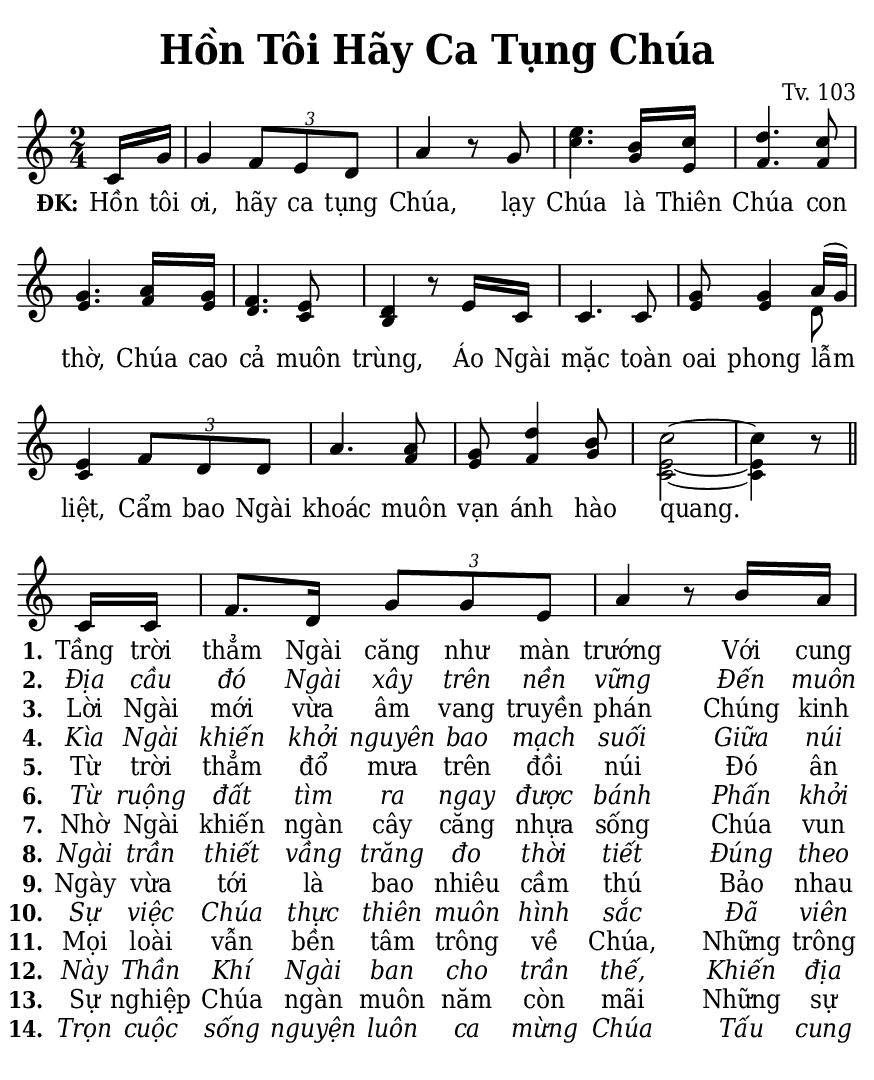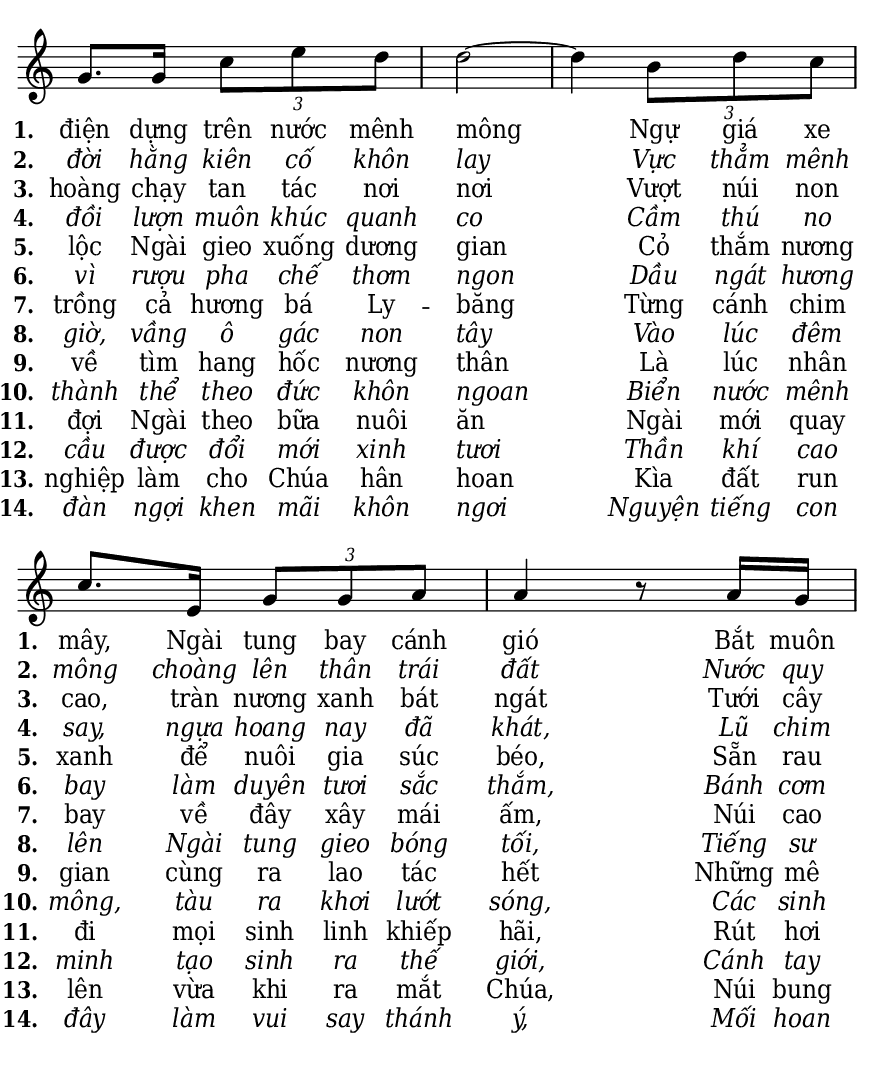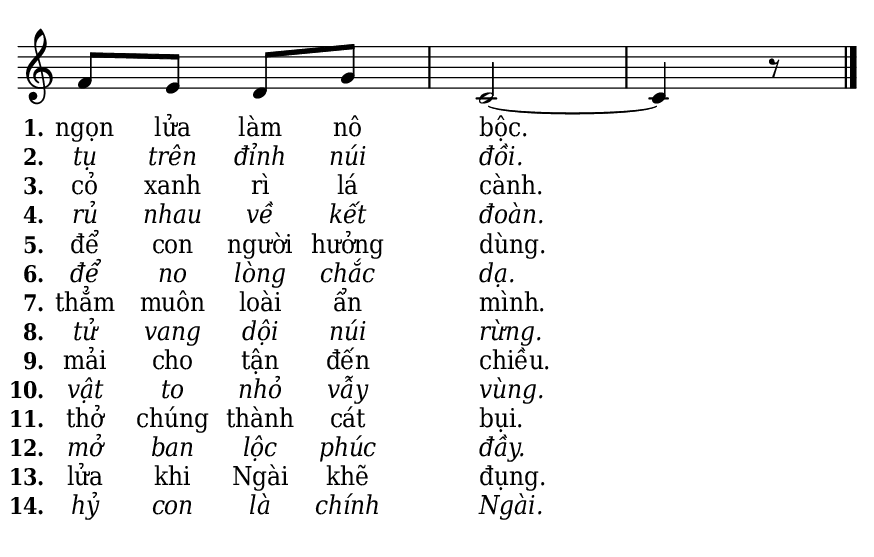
% Cài đặt chung\
\version "2.22.1"
\include "english.ly"

\header {
  title = \markup { \fontsize #1 "Hồn Tôi Hãy Ca Tụng Chúa" }
  composer = "Tv. 103"
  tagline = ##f
}

% mã nguồn cho những chức năng chưa hỗ trợ trong phiên bản lilypond hiện tại
% cung cấp bởi cộng đồng lilypond khi gửi email đến lilypond-user@gnu.org
% Đổi kích thước nốt cho bè phụ
notBePhu =
#(define-music-function (font-size music) (number? ly:music?)
   (for-some-music
     (lambda (m)
       (if (music-is-of-type? m 'rhythmic-event)
           (begin
             (set! (ly:music-property m 'tweaks)
                   (cons `(font-size . ,font-size)
                         (ly:music-property m 'tweaks)))
             #t)
           #f))
     music)
   music)

% in số phiên khúc trên mỗi dòng
#(define (add-grob-definition grob-name grob-entry)
     (set! all-grob-descriptions
           (cons ((@@ (lily) completize-grob-entry)
                  (cons grob-name grob-entry))
                 all-grob-descriptions)))

#(add-grob-definition
    'StanzaNumberSpanner
    `((direction . ,LEFT)
      (font-series . bold)
      (padding . 1.0)
      (side-axis . ,X)
      (stencil . ,ly:text-interface::print)
      (X-offset . ,ly:side-position-interface::x-aligned-side)
      (Y-extent . ,grob::always-Y-extent-from-stencil)
      (meta . ((class . Spanner)
               (interfaces . (font-interface
                              side-position-interface
                              stanza-number-interface
                              text-interface))))))

\layout {
    \context {
      \Global
      \grobdescriptions #all-grob-descriptions
    }
    \context {
      \Score
      \remove Stanza_number_align_engraver
      \consists
        #(lambda (context)
           (let ((texts '())
                 (syllables '()))
             (make-engraver
              (acknowledgers
               ((stanza-number-interface engraver grob source-engraver)
                  (set! texts (cons grob texts)))
               ((lyric-syllable-interface engraver grob source-engraver)
                  (set! syllables (cons grob syllables))))
              ((stop-translation-timestep engraver)
                 (for-each
                  (lambda (text)
                    (for-each
                     (lambda (syllable)
                       (ly:pointer-group-interface::add-grob
                        text
                        'side-support-elements
                        syllable))
                     syllables))
                  texts)
                 (set! syllables '())))))
    }
    \context {
      \Lyrics
      \remove Stanza_number_engraver
      \consists
        #(lambda (context)
           (let ((text #f)
                 (last-stanza #f))
             (make-engraver
              ((process-music engraver)
                 (let ((stanza (ly:context-property context 'stanza #f)))
                   (if (and stanza (not (equal? stanza last-stanza)))
                       (let ((column (ly:context-property context
'currentCommandColumn)))
                         (set! last-stanza stanza)
                         (if text
                             (ly:spanner-set-bound! text RIGHT column))
                         (set! text (ly:engraver-make-grob engraver
'StanzaNumberSpanner '()))
                         (ly:grob-set-property! text 'text stanza)
                         (ly:spanner-set-bound! text LEFT column)))))
              ((finalize engraver)
                 (if text
                     (let ((column (ly:context-property context
'currentCommandColumn)))
                       (ly:spanner-set-bound! text RIGHT column)))))))
      \override StanzaNumberSpanner.horizon-padding = 10000
    }
}

stanzaReminderOff =
  \temporary \override StanzaNumberSpanner.after-line-breaking =
     #(lambda (grob)
        ;; Can be replaced with (not (first-broken-spanner? grob)) in 2.23.
        (if (let ((siblings (ly:spanner-broken-into (ly:grob-original grob))))
              (and (pair? siblings)
                   (not (eq? grob (car siblings)))))
            (ly:grob-suicide! grob)))

stanzaReminderOn = \undo \stanzaReminderOff
% kết thúc mã nguồn

% Nhạc phiên khúc
nhacPhienKhucSop = \relative c' {
  \autoPageBreaksOff
  \partial 8 c16 g' |
  g4 \tuplet 3/2 { f8 e d } |
  a'4 r8 g 
  e'4. b16 c |
  d4. c8 |
  g4. a16 g |
  f4. e8 |
  d4 r8 e16 c |
  c4. c8 |
  g' g4 a16 (g) |
  e4 \tuplet 3/2 { f8 d d } |
  a'4. a8 |
  g d'4 b8 |
  \stemDown c2 ~ |
  c4 r8 \bar "||" \break
  \stemNeutral
  
  c,16 c |
  f8. d16 \tuplet 3/2 { g8 g e } |
  a4 r8 b16 a |
  
  \pageBreak
  
  g8. g16 \tuplet 3/2 { c8 e d } |
  d2 ~ |
  d4 \tuplet 3/2 { b8 d c } |
  %\pageBreak
  c8. e,16 \tuplet 3/2 { g8 g a } |
  a4 r8 a16 g |
  
  \pageBreak
  
  f8 e d g |
  c,2 ~ |
  c4 r8 \bar "|."
}

nhacPhienKhucAlto = \relative c' {
  c16 g' |
  g4 \tuplet 3/2 { f8 e d } |
  a'4 r8 g |
  c4. g16 e |
  f4. f8 |
  e4. f16 e |
  d4. c8 |
  b4 r8 e16 c |
  c4. c8 |
  e e4 d8 |
  c4 \tuplet 3/2 { f8 d d } |
  a'4. f8 |
  e f4 g8 |
  <e c>2 ~ |
  <e c>4 r8
}

% Lời phiên khúc
loiPhienKhucSop = \lyrics {
  \stanzaReminderOff
  \set stanza = "ĐK:"
  Hồn tôi ơi, hãy ca tụng Chúa,
  lạy Chúa là Thiên Chúa con thờ,
  Chúa cao cả muôn trùng,
  Áo Ngài mặc toàn oai phong lẫm liệt,
  Cẩm bao Ngài khoác muôn vạn ánh hào quang.
  \stanzaReminderOn
  <<
    {
      \set stanza = "1."
      Tầng trời thẳm Ngài căng như màn trướng
      Với cung điện dựng trên nước mênh mông
      Ngự giá xe mây, Ngài tung bay cánh gió
      Bắt muôn ngọn lửa làm nô bộc.
    }
    \new Lyrics {
	    \set associatedVoice = "beSop"
	    \set stanza = "2."
      \override Lyrics.LyricText.font-shape = #'italic
	    Địa cầu đó Ngài xây trên nền vững
	    Đến muôn đời hằng kiên cố khôn lay
	    Vực thẳm mênh mông choàng lên thân trái đất
	    Nước quy tụ trên đỉnh núi đồi.
    }
    \new Lyrics {
	    \set associatedVoice = "beSop"
	    \set stanza = "3."
	    Lời Ngài mới vừa âm vang truyền phán
	    Chúng kinh hoàng chạy tan tác nơi nơi
	    Vượt núi non cao, tràn nương xanh bát ngát
	    Tưới cây cỏ xanh rì lá cành.
    }
    \new Lyrics {
	    \set associatedVoice = "beSop"
	    \set stanza = "4."
      \override Lyrics.LyricText.font-shape = #'italic
	    Kìa Ngài khiến khởi nguyên bao mạch suối
	    Giữa núi đồi lượn muôn khúc quanh co
	    Cầm thú no say, ngựa hoang nay đã khát,
	    Lũ chim rủ nhau về kết đoàn.
    }
    \new Lyrics {
	    \set associatedVoice = "beSop"
	    \set stanza = "5."
	    Từ trời thẳm đổ mưa trên đồi núi
	    Đó ân lộc Ngài gieo xuống dương gian
	    Cỏ thắm nương xanh để nuôi gia súc béo,
	    Sẵn rau để con người hưởng dùng.
    }
    \new Lyrics {
	    \set associatedVoice = "beSop"
	    \set stanza = "6."
      \override Lyrics.LyricText.font-shape = #'italic
	    Từ ruộng đất tìm ra ngay được bánh
	    Phấn khởi vì rượu pha chế thơm ngon
	    Dầu ngát hương bay làm duyên tươi sắc thắm,
	    Bánh cơm để no lòng chắc dạ.
    }
    \new Lyrics {
	    \set associatedVoice = "beSop"
	    \set stanza = "7."
	    Nhờ Ngài khiến ngàn cây căng nhựa sống
	    Chúa vun trồng cả hương bá Ly -- băng
	    Từng cánh chim bay về đây xây mái ấm,
	    Núi cao thẳm muôn loài ẩn mình.
    }
    \new Lyrics {
	    \set associatedVoice = "beSop"
	    \set stanza = "8."
      \override Lyrics.LyricText.font-shape = #'italic
	    Ngài trần thiết vầng trăng đo thời tiết
	    Đúng theo giờ, vầng ô gác non tây
	    Vào lúc đêm lên Ngài tung gieo bóng tối,
	    Tiếng sư tử vang dội núi rừng.
    }
    \new Lyrics {
	    \set associatedVoice = "beSop"
	    \set stanza = "9."
	    Ngày vừa tới là bao nhiêu cầm thú
	    Bảo nhau về tìm hang hốc nương thân
	    Là lúc nhân gian cùng ra lao tác hết
	    Những mê mải cho tận đến chiều.
    }
    \new Lyrics {
	    \set associatedVoice = "beSop"
	    \set stanza = "10."
      \override Lyrics.LyricText.font-shape = #'italic
	    Sự việc Chúa thực thiên muôn hình sắc
	    Đã viên thành thể theo đức khôn ngoan
	    Biển nước mênh mông, tàu ra khơi lướt sóng,
	    Các sinh vật to nhỏ vẫy vùng.
    }
    \new Lyrics {
	    \set associatedVoice = "beSop"
	    \set stanza = "11."
	    Mọi loài vẫn bền tâm trông về Chúa,
	    Những trông đợi Ngài theo bữa nuôi ăn
	    Ngài mới quay đi mọi sinh linh khiếp hãi,
	    Rút hơi thở chúng thành cát bụi.
    }
    \new Lyrics {
	    \set associatedVoice = "beSop"
	    \set stanza = "12."
      \override Lyrics.LyricText.font-shape = #'italic
	    Này Thần Khí Ngài ban cho trần thế,
	    Khiến địa cầu được đổi mới xinh tươi
	    Thần khí cao minh tạo sinh ra thế giới,
	    Cánh tay mở ban lộc phúc đầy.
    }
    \new Lyrics {
	    \set associatedVoice = "beSop"
	    \set stanza = "13."
	    Sự nghiệp Chúa ngàn muôn năm còn mãi
	    Những sự nghiệp làm cho Chúa hân hoan
	    Kìa đất run lên vừa khi ra mắt Chúa,
	    Núi bung lửa khi Ngài khẽ đụng.
    }
    \new Lyrics {
	    \set associatedVoice = "beSop"
	    \set stanza = "14."
      \override Lyrics.LyricText.font-shape = #'italic
	    Trọn cuộc sống nguyện luôn ca mừng Chúa
	    Tấu cung đàn ngợi khen mãi khôn ngơi
	    Nguyện tiếng con đây làm vui say thánh ý,
	    Mối hoan hỷ con là chính Ngài.
    }
  >>
}

% Dàn trang
\paper {
  #(set-paper-size "a5")
  top-margin = 3\mm
  bottom-margin = 3\mm
  left-margin = 3\mm
  right-margin = 3\mm
  indent = #0
  #(define fonts
	 (make-pango-font-tree "Deja Vu Serif Condensed"
	 		       "Deja Vu Serif Condensed"
			       "Deja Vu Serif Condensed"
			       (/ 20 20)))
  print-page-number = ##f
  system-system-spacing = #'((basic-distance . 0.1) (padding . 3))
  ragged-bottom = ##t
}

TongNhip = {
  \key c \major \time 2/4
  \set Timing.beamExceptions = #'()
  \set Timing.baseMoment = #(ly:make-moment 1/4)
}

\score {
  \new ChoirStaff <<
    \new Staff \with {
        \consists "Merge_rests_engraver"
        printPartCombineTexts = ##f
      }
      <<
      \new Voice \TongNhip \partCombine 
        \nhacPhienKhucSop
        \notBePhu -1 { \nhacPhienKhucAlto }
      \new NullVoice = beSop \nhacPhienKhucSop
      \new Lyrics \lyricsto beSop \loiPhienKhucSop
      >>
  >>
  \layout {
    \override Lyrics.LyricSpace.minimum-distance = #1
    \override Score.BarNumber.break-visibility = ##(#f #f #f)
    \override Score.SpacingSpanner.uniform-stretching = ##t
  } 
}
